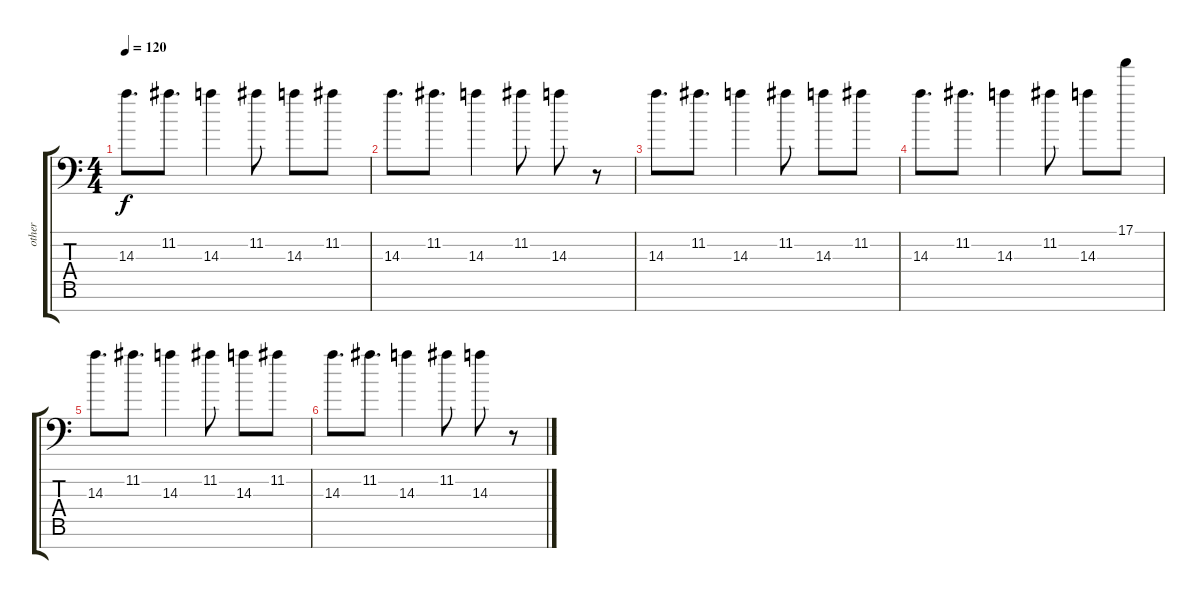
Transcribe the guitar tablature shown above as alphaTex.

\track ("other" "other") {instrument distortionguitar}
\staff {score tabs}
\tuning (E4 B3 G3 D3 A2 E2 A1) {hide}
\ts (4 4)
\tempo 120
\clef f4
\ks c
14.3.8{d dy f} 11.2.8{d} 14.3.4 11.2.8 14.3.8 11.2.8 |
14.3.8{d} 11.2.8{d} 14.3.4 11.2.8 14.3.8 r.8 |
14.3.8{d} 11.2.8{d} 14.3.4 11.2.8 14.3.8 11.2.8 |
14.3.8{d} 11.2.8{d} 14.3.4 11.2.8 14.3.8 17.1.8 |
14.3.8{d} 11.2.8{d} 14.3.4 11.2.8 14.3.8 11.2.8 |
14.3.8{d} 11.2.8{d} 14.3.4 11.2.8 14.3.8 r.8
